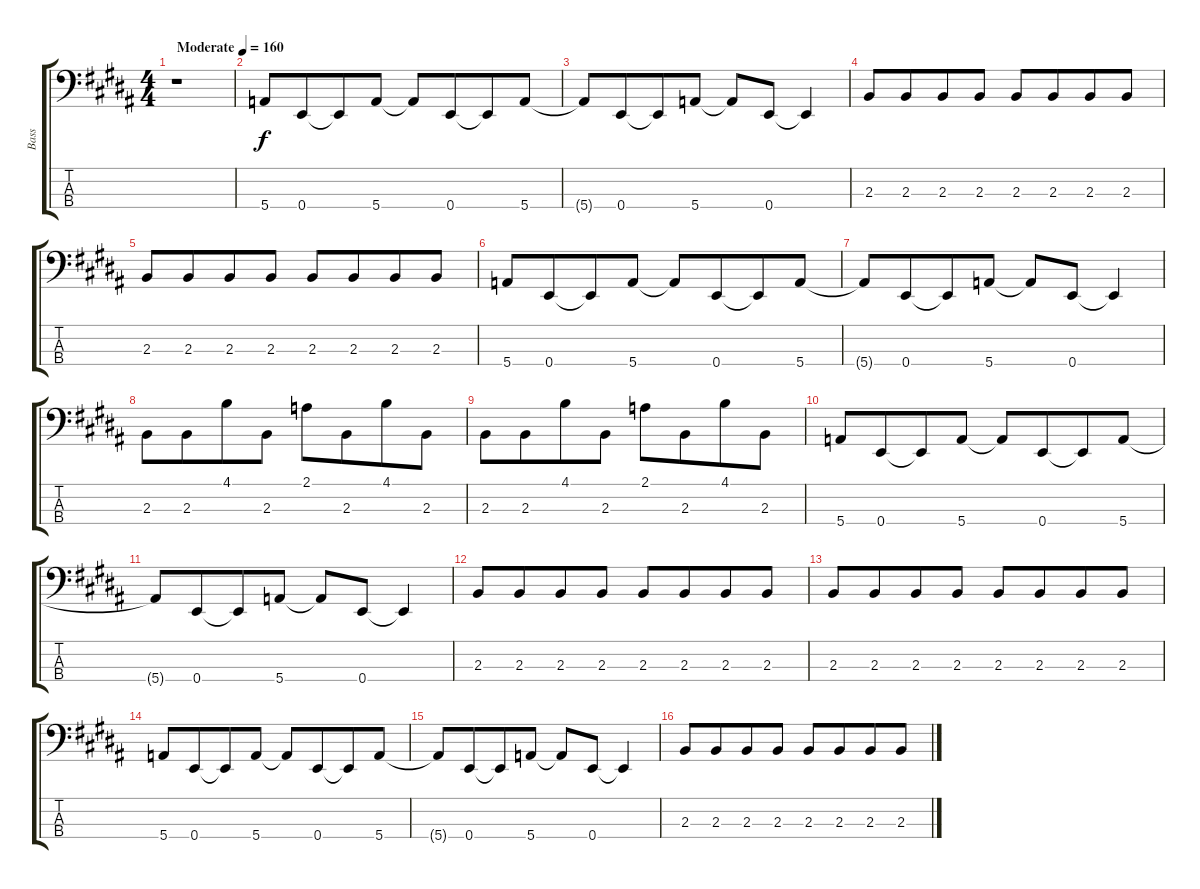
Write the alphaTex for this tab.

\track ("Bass" "Bass") {instrument electricbassfinger}
\staff {score tabs}
\tuning (G2 D2 A1 E1) {hide}
\ts (4 4)
\tempo (160 "Moderate")
\clef f4
\ks b
r.1{dy f instrument electricbassfinger} |
5.4.8 0.4.8{beam merge} 0.4{t}.8 5.4.8 5.4{t}.8 0.4.8{beam merge} 0.4{t}.8 5.4.8 |
5.4{t}.8 0.4.8{beam merge} 0.4{t}.8 5.4.8 5.4{t}.8 0.4.8 0.4{t}.4 |
2.3.8 2.3.8{beam merge} 2.3.8 2.3.8 2.3.8 2.3.8{beam merge} 2.3.8 2.3.8 |
2.3.8 2.3.8{beam merge} 2.3.8 2.3.8 2.3.8 2.3.8{beam merge} 2.3.8 2.3.8 |
5.4.8 0.4.8{beam merge} 0.4{t}.8 5.4.8 5.4{t}.8 0.4.8{beam merge} 0.4{t}.8 5.4.8 |
5.4{t}.8 0.4.8{beam merge} 0.4{t}.8 5.4.8 5.4{t}.8 0.4.8 0.4{t}.4 |
2.3.8{beam Down} 2.3.8{beam Down beam merge} 4.1.8{beam Down} 2.3.8{beam Down} 2.1.8{beam Down} 2.3.8{beam Down beam merge} 4.1.8{beam Down} 2.3.8{beam Down} |
2.3.8{beam Down} 2.3.8{beam Down beam merge} 4.1.8{beam Down} 2.3.8{beam Down} 2.1.8{beam Down} 2.3.8{beam Down beam merge} 4.1.8{beam Down} 2.3.8{beam Down} |
5.4.8 0.4.8{beam merge} 0.4{t}.8 5.4.8 5.4{t}.8 0.4.8{beam merge} 0.4{t}.8 5.4.8 |
5.4{t}.8 0.4.8{beam merge} 0.4{t}.8 5.4.8 5.4{t}.8 0.4.8 0.4{t}.4 |
2.3.8 2.3.8{beam merge} 2.3.8 2.3.8 2.3.8 2.3.8{beam merge} 2.3.8 2.3.8 |
2.3.8 2.3.8{beam merge} 2.3.8 2.3.8 2.3.8 2.3.8{beam merge} 2.3.8 2.3.8 |
5.4.8 0.4.8{beam merge} 0.4{t}.8 5.4.8 5.4{t}.8 0.4.8{beam merge} 0.4{t}.8 5.4.8 |
5.4{t}.8 0.4.8{beam merge} 0.4{t}.8 5.4.8 5.4{t}.8 0.4.8 0.4{t}.4 |
2.3.8 2.3.8{beam merge} 2.3.8 2.3.8 2.3.8 2.3.8{beam merge} 2.3.8 2.3.8
